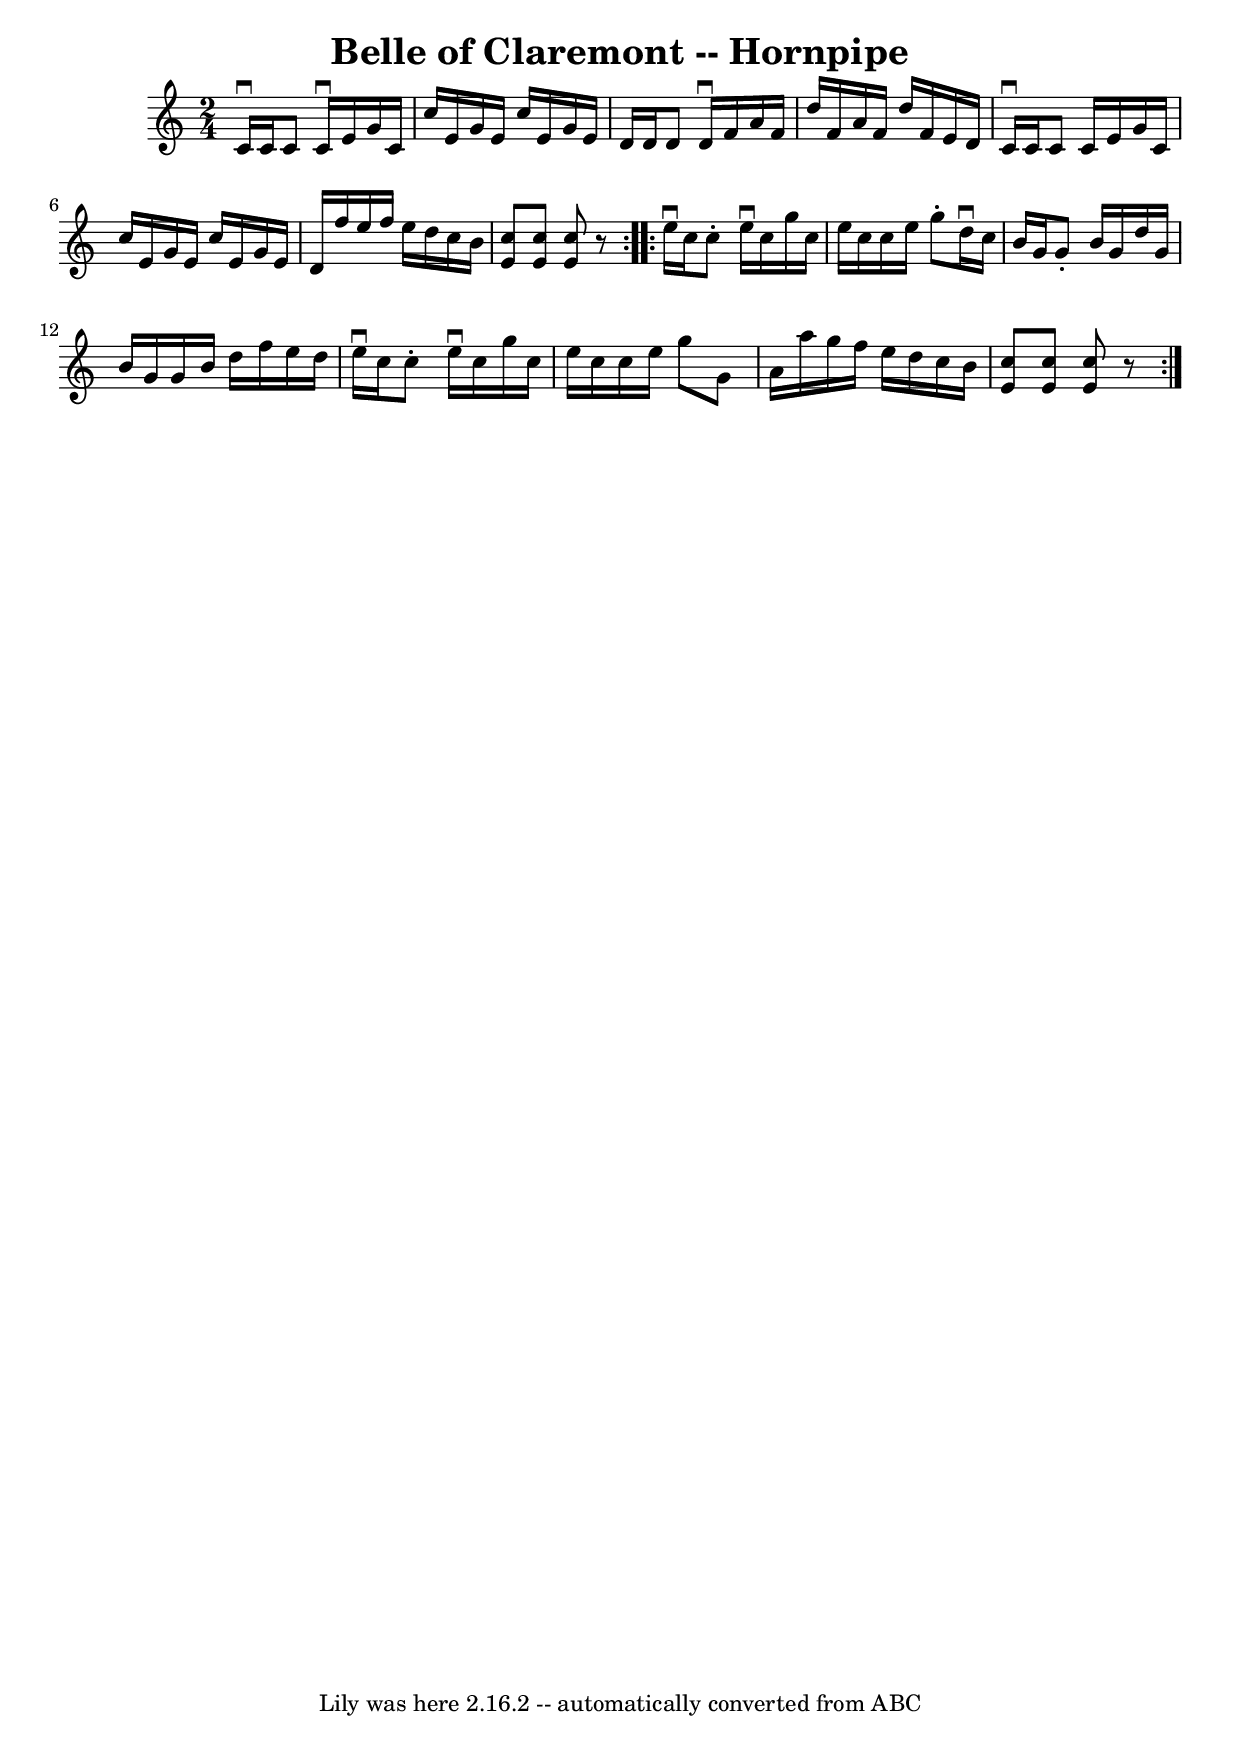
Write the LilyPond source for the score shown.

\version "2.16.2"
\include "Mammoth.ily"
\header {
  %% book = "Cole's 1000 Fiddle Tunes"
  crossRefNumber = "1"
  footnotes = ""
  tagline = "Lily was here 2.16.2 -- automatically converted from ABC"
  title = "Belle of Claremont -- Hornpipe"

}
voicedefault =  {



  \repeat volta 2 {

    \time 2/4 
    \key c \major c'16^\downbow c'16 c'8 c'16^\downbow e'16 g'16 c'16    |
    c''16 e'16 g'16 e'16 c''16 e'16 g'16 e'16   |
    d'16 d'16 d'8 d'16^\downbow f'16 a'16 f'16   |
    d''16 f'16 a'16 f'16 d''16 f'16 e'16 d'16   |
    c'16^\downbow c'16 c'8 c'16 e'16 g'16 c'16  |
    c''16 e'16 g'16 e'16 c''16 e'16 g'16 e'16   |
    d'16 f''16 e''16 f''16 e''16 d''16 c''16 b'16   |
    << c''8 e'8   >> << c''8 e'8   >> << c''8 e'8   >> r8 
  } 
  
  \repeat volta 2 {
    e''16^\downbow c''16 c''8-. e''16^\downbow c''16 g''16 c''16    |
    e''16 c''16 c''16 e''16 g''8-. d''16^\downbow c''16   |
    b'16 g'16 g'8-. b'16 g'16 d''16 g'16   |
    b'16 g'16 g'16 b'16 d''16 f''16 e''16 d''16   |
    e''16^\downbow c''16 c''8-. e''16^\downbow c''16 g''16 c''16  |
    e''16 c''16 c''16 e''16 g''8 g'8   |
    a'16 a''16 g''16 f''16 e''16 d''16 c''16 b'16   |
    << c''8 e'8   >> << c''8 e'8   >> << 
      c''8 e'8   >> r8 
  }   

}

\score{
  <<

    \context Staff="default"
    {
      \voicedefault 
      
    }

  >>
  \layout {
    
  }
  \midi {
  }

}
